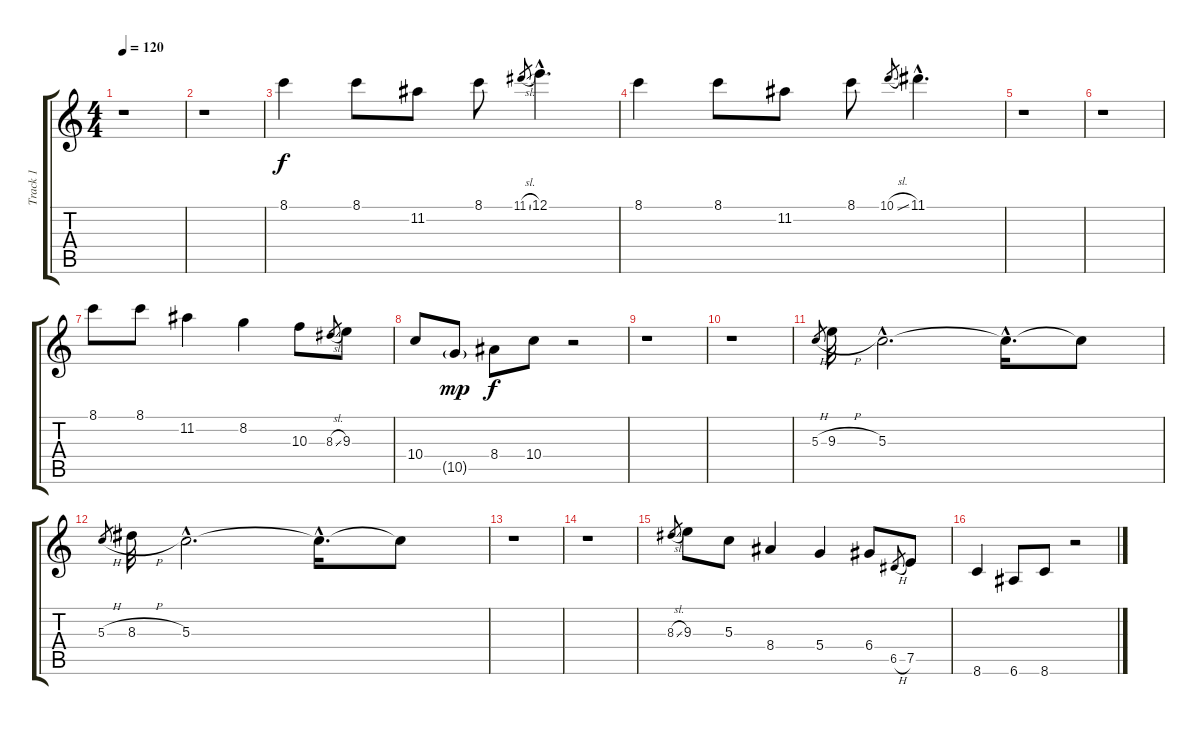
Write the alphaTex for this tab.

\track ("Track 1" "Track 1") {instrument acousticguitarnylon}
\staff {score tabs}
\tuning (E4 B3 G3 D3 A2 E2) {hide}
\ts (4 4)
\tempo 120
\clef g2
\ks c
r.1{dy f} |
r.1 |
8.1.4 8.1.8 11.2.8 8.1.8 11.1{sl}.8{gr} 12.1{hac}.4{d} |
8.1.4 8.1.8 11.2.8 8.1.8 10.1{sl}.8{gr} 11.1{hac}.4{d} |
r.1 |
r.1 |
8.1.8 8.1.8 11.2.4 8.2.4 10.3.8 8.3{sl}.8{gr} 9.3.8 |
10.4.8 10.5{g}.8{dy mp} 8.4.8{dy f} 10.4.8 r.2 |
r.1 |
r.1 |
5.3{h}.8{gr} 9.3{h}.32 5.3{hac}.2{d} 5.3{hac t}.16{d} 5.3{t}.8 |
5.3{h}.8{gr} 8.3{h}.32 5.3{hac}.2{d} 5.3{hac t}.16{d} 5.3{t}.8 |
r.1 |
r.1 |
8.3{sl}.8{gr} 9.3.8 5.3.8 8.4.4 5.4.4 6.4.8 6.5{h}.8{gr} 7.5.8 |
8.6.4 6.6.8 8.6.8 r.2
